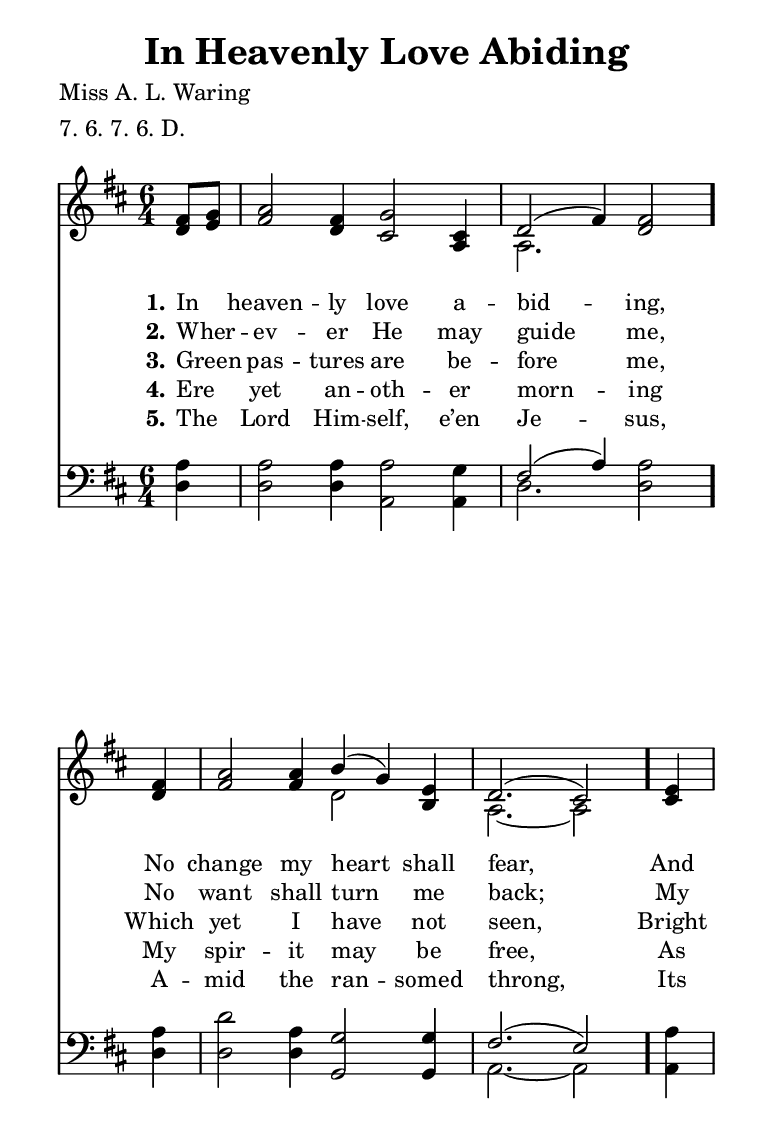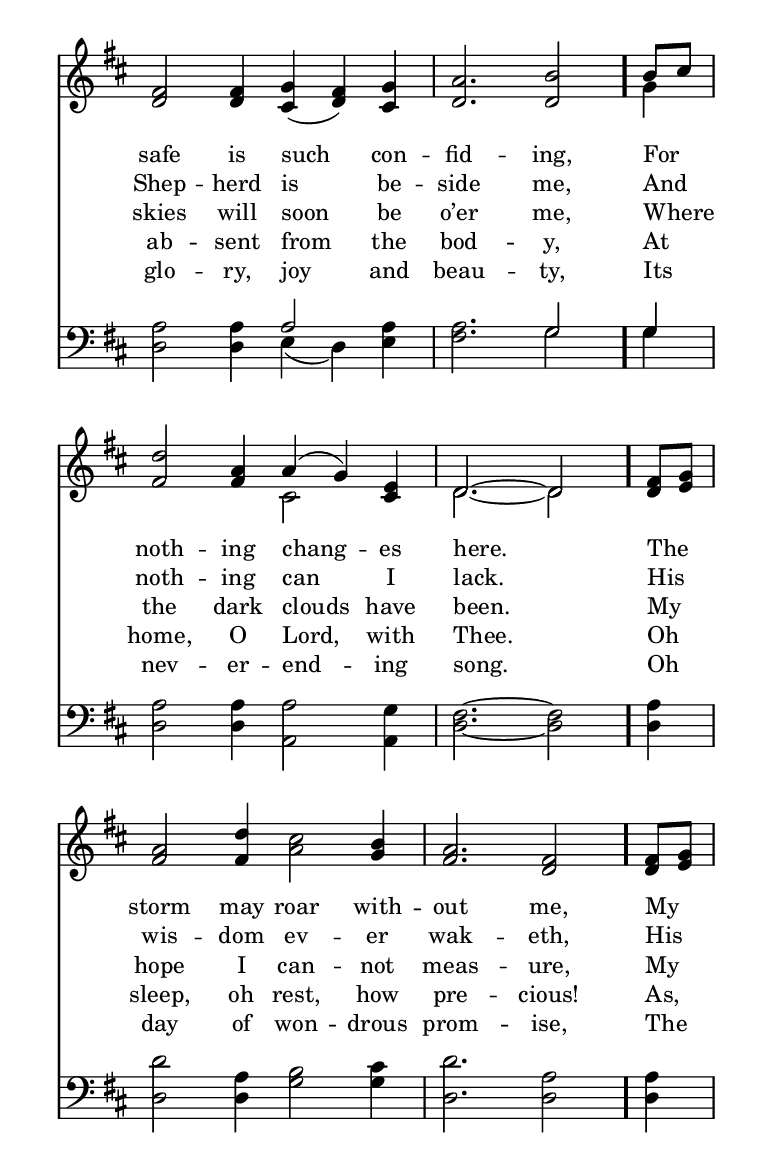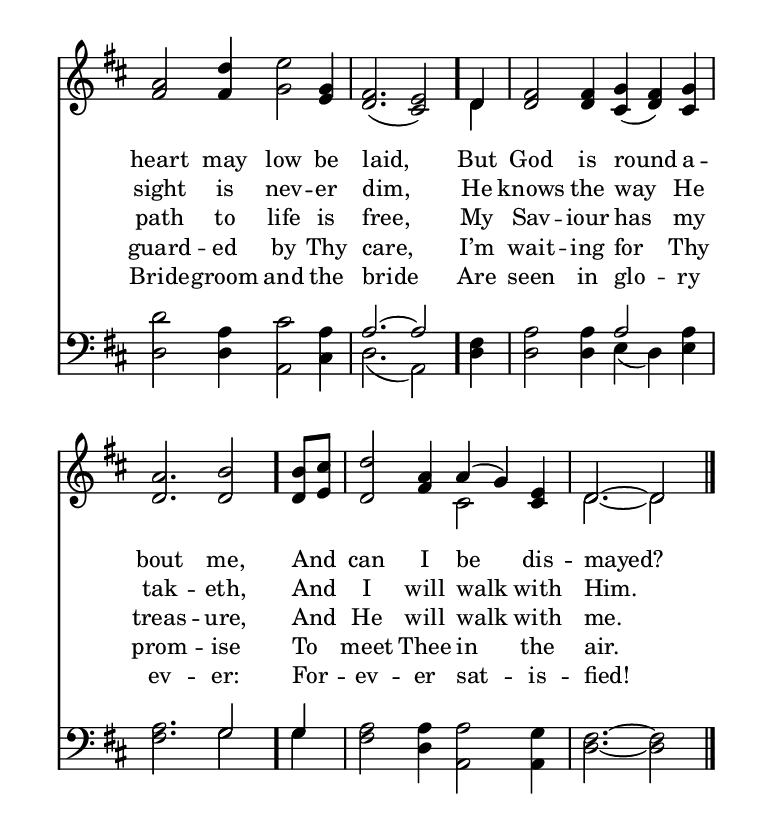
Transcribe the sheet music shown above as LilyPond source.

\include "common/global.ily"
\paper {
  \include "common/paper.ily"
}

\header{
  hymnnumber = "228"
  title = "In Heavenly Love Abiding"
  tunename = "Confidence"
  meter = "7. 6. 7. 6. D."
  poet = "Miss A. L. Waring"
  composer = ""
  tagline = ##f
}

global = {
  \include "common/overrides.ily"
  \override Staff.TimeSignature.style = #'numbered
  \time 6/4
  \override Score.MetronomeMark.transparent = ##t % hide all fermata changes too
  \tempo 4=120
  \key d \major
  \partial 4
  \autoBeamOff
}

notesSoprano = {
\global
\relative c' {

  fis8[ g] | a2 fis4 g2 cis,4 | d2( fis4) fis2
  fis4 | a2 a4 b( g) e | d2.( cis2)
  e4 | fis2 fis4 g( fis) g | a2. b2
  b8[ cis] | d2 a4 a( g) e | d2. ~ d2
  fis8[ g] a2 d4 cis2 b4 | a2. fis2
  fis8[ g] | a2 d4 e2 g,4 | fis2.( e2)
  d4 | fis2 fis4 g( fis) g | a2. b2
  b8[ cis] | d2 a4 a( g) e | d2. ~ d2

  \bar "|."

}
}

notesAlto = {
\global
\relative e' {

  d8[ e] | fis2 d4 cis2 a4 | a2. d2
  d4 | fis2 fis4 d2 b4 | a2. ~ a2
  cis4 | d2 d4 cis( d) cis | d2. d2
  g4 | fis2 fis4 cis2 cis4 | d2. ~ d2
  d8[ e] | fis2 fis4 a2 g4 | fis2. d2
  d8[ e] | fis2 fis4 g2 e4 | d2.( cis2)
  d4 | d2 d4 cis( d) cis | d2. d2
  d8[ e] | d2 fis4 cis2 cis4 | d2. ~ d2

}
}

notesTenor = {
\global
\relative a {

  a4 | a2 a4 a2 g4 | fis2( a4) a2
  a4 | d2 a4 g2 g4 | fis2.( e2)
  a4 | a2 a4 a2 a4 | a2. g2
  g4 | a2 a4 a2 g4 | fis2. ~ fis2
  a4 | d2 a4 b2 cis4 | d2. a2
  a4 | d2 a4 cis2 a4 | a2. ~ a2
  fis4 | a2 a4 a2 a4 | a2. g2
  g4 | a2 a4 a2 g4 | fis2. ~ fis2

}
}

notesBass = {
\global
\relative f {

  d4 | d2 d4 a2 a4 | d2. d2
  d4 | d2 d4 g,2 g4 | a2. ~ a2
  a4 | d2 d4 e( d) e | fis2. g2
  g4 | d2 d4 a2 a4 | d2. ~ d2
  d4 | d2 d4 g2 g4 | d2. d2
  d4 | d2 d4 a2 cis4 | d2.( a2)
  d4 | d2 d4 e( d) e | fis2. g2
  g4 | fis2 d4 a2 a4 | d2. ~ d2

}
}

wordsA = \lyricmode {
\set stanza = "1."

In heaven -- ly love a -- bid -- ing, \bar "."
No change my heart shall fear, \bar "."
And safe is such con -- fid -- ing, \bar "."
For noth -- ing chang -- es here. \bar "."
The storm may roar with -- out me, \bar "."
My heart may low be laid, \bar "."
But God is round a -- bout me, \bar "."
And can I be dis -- mayed? \bar "."

}

wordsB = \lyricmode {
\set stanza = "2."

Wher -- ev -- er He may guide me,
No want shall turn me back;
My Shep -- herd is be -- side me,
And noth -- ing can I lack.
His wis -- dom ev -- er wak -- eth,
His sight is nev -- er dim,
He knows the way He tak -- eth,
And I will walk with Him.

}

wordsC = \lyricmode {
\set stanza = "3."

Green pas -- tures are be -- fore me,
Which yet I have not seen,
Bright skies will soon be o’er me,
Where the dark clouds have been.
My hope I can -- not meas -- ure,
My path to life is free,
My Sav -- iour has my treas -- ure,
And He will walk with me.

}

wordsD = \lyricmode {
\set stanza = "4."

Ere yet an -- oth -- er morn -- ing
My spir -- it may be free,
As ab -- sent from the bod -- y,
At home, O Lord, with Thee.
Oh sleep, oh rest, how pre -- cious!
As, guard -- ed by Thy care,
I’m wait -- ing for Thy prom -- ise
To meet Thee in the air.

}

wordsE = \lyricmode {
\set stanza = "5."

The Lord Him -- self, e’en Je -- sus,
A -- mid the ran -- somed throng,
Its glo -- ry, joy and beau -- ty,
Its nev -- er -- end -- ing song.
Oh day of won -- drous prom -- ise,
The Bride -- groom and the bride
Are seen in glo -- ry ev -- er:
For -- ev -- er sat -- is -- fied!

}

\score {
  \context ChoirStaff <<
    \context Staff = upper <<
      \set Staff.autoBeaming = ##f
      \set ChoirStaff.systemStartDelimiter = #'SystemStartBar
      \set ChoirStaff.printPartCombineTexts = ##f
      \partcombine #'(2 . 9) \notesSoprano \notesAlto
      \context NullVoice = sopranos { \voiceOne << \notesSoprano >> }
      \context Lyrics = one   \lyricsto sopranos \wordsA
      \context Lyrics = two   \lyricsto sopranos \wordsB
      \context Lyrics = three \lyricsto sopranos \wordsC
      \context Lyrics = four  \lyricsto sopranos \wordsD
      \context Lyrics = five  \lyricsto sopranos \wordsE
    >>
    \context Staff = men <<
      \set Staff.autoBeaming = ##f
      \clef bass
      \set ChoirStaff.printPartCombineTexts = ##f
      \partcombine #'(2 . 9) \notesTenor \notesBass
    >>
  >>
  \layout {
    \include "common/layout.ily"
  }
  \midi{
    \include "common/midi.ily"
  }
}

\version "2.19.49"  % necessary for upgrading to future LilyPond versions.

% vi:set et ts=2 sw=2 ai nocindent syntax=lilypond:
